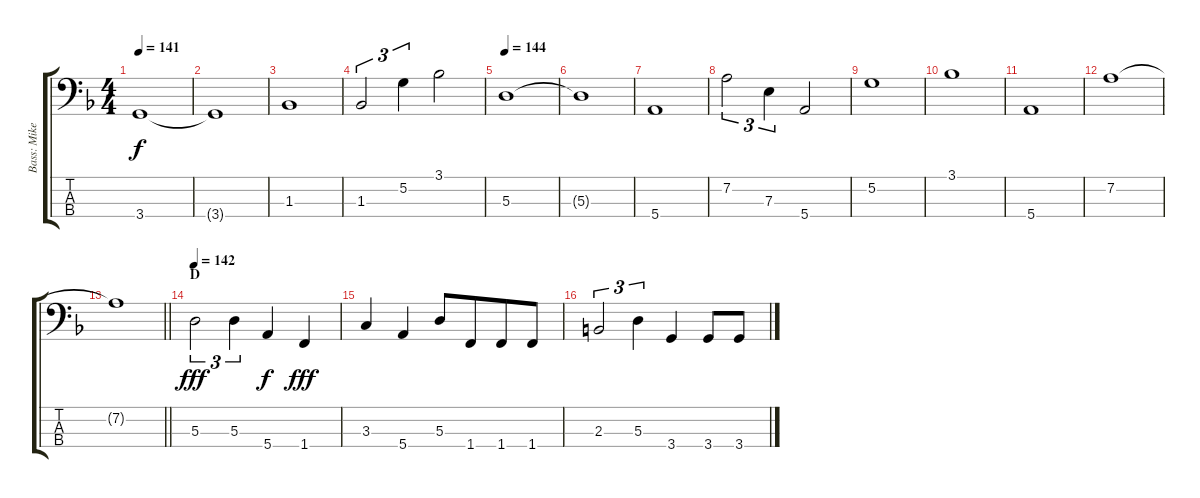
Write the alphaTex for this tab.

\track ("Bass: Mike" "Bass: Mike") {instrument electricbassfinger}
\staff {score tabs}
\tuning (G2 D2 A1 E1) {hide}
\ts (4 4)
\tempo 141
\clef f4
\ks f
3.4.1{dy f} |
3.4{t}.1 |
1.3.1 |
1.3.2{tu (3 2)} 5.2.4{tu (3 2)} 3.1.2 |
\tempo 144
5.3.1 |
5.3{t}.1 |
5.4.1 |
7.2.2{tu (3 2)} 7.3.4{tu (3 2)} 5.4.2 |
5.2.1 |
3.1.1 |
5.4.1 |
7.2.1 |
\barLineRight lightlight
7.2{t}.1 |
\section ("" "D")
\tempo 142
5.3.2{tu (3 2) dy fff} 5.3.4{tu (3 2)} 5.4.4{dy f} 1.4.4{dy fff} |
3.3.4 5.4.4 5.3.8 1.4.8{beam merge} 1.4.8 1.4.8 |
2.3.2{tu (3 2)} 5.3.4{tu (3 2)} 3.4.4 3.4.8 3.4.8
